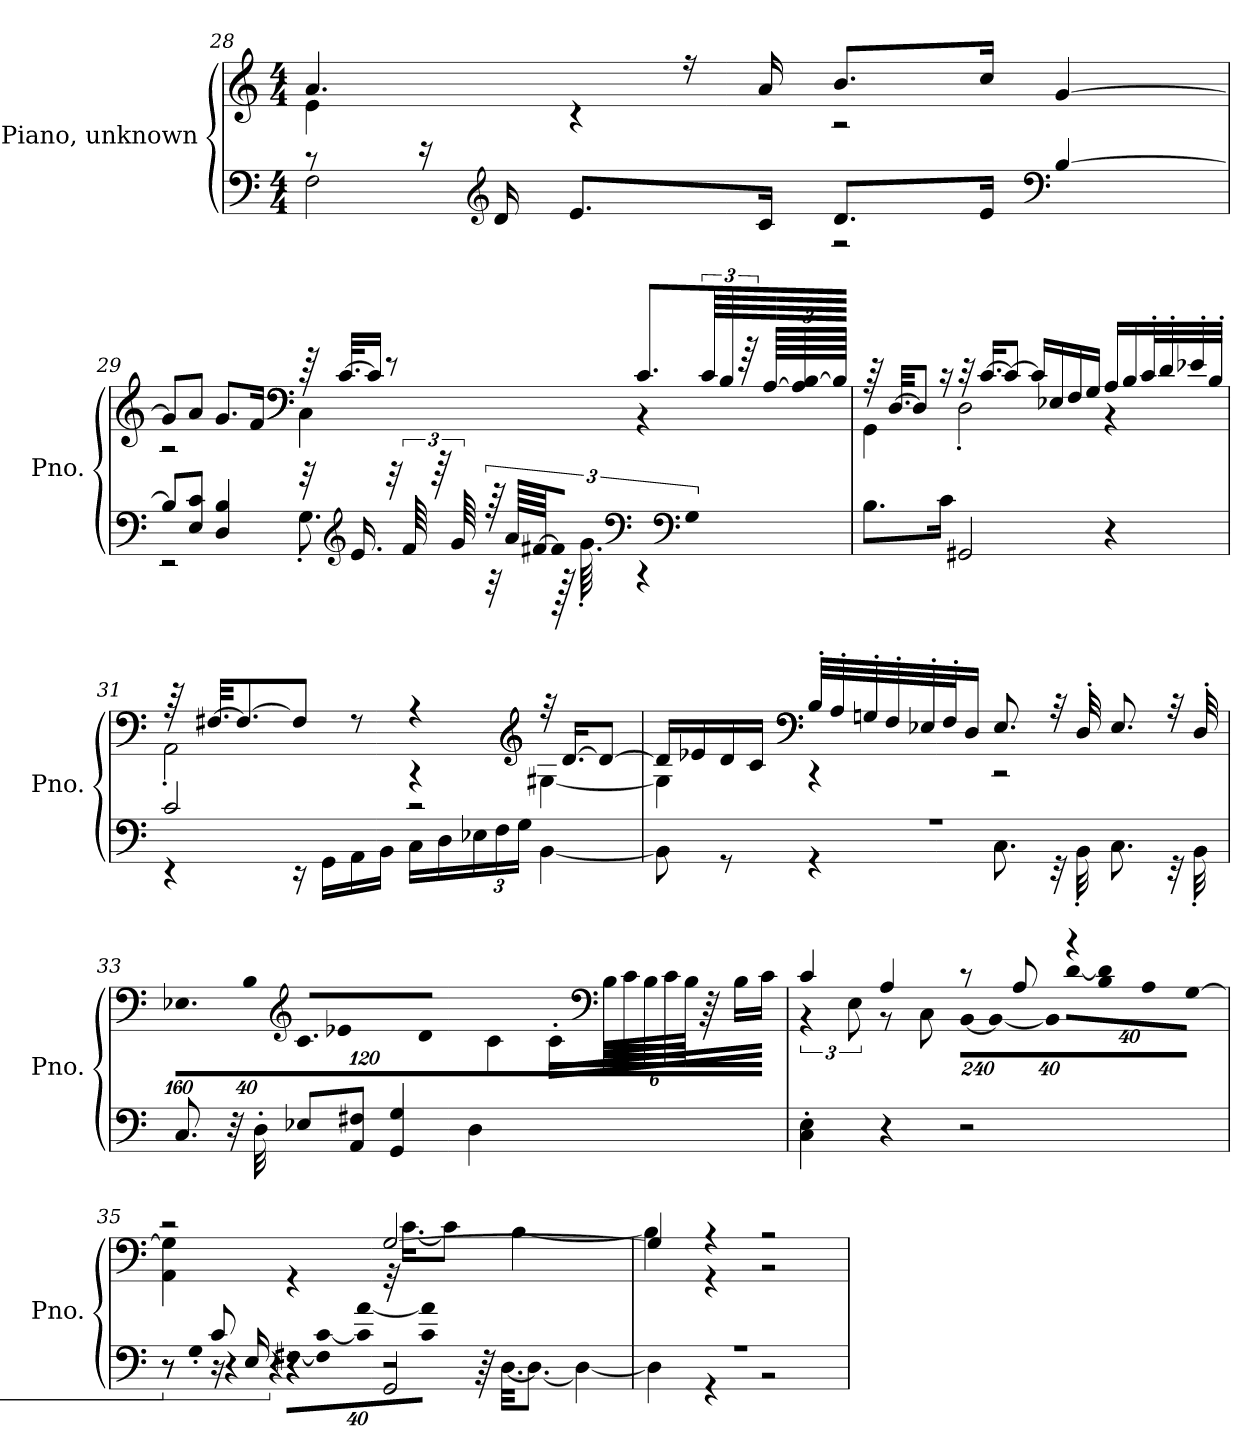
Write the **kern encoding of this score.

**kern	**kern
*part1	*part1
*staff2	*staff1
*I"Piano, unknown	*
*I'Pno.	*
*clefF4	*clefG2
*k[]	*k[]
*M4/4	*M4/4
=28	=28
*^	*^
8r	2F\	4.a/	4e\
16r	.	.	.
*clefG2	*	*	*
16d/	.	.	.
8.e/L	.	.	4r
.	.	16r	.
16c/Jk	.	16a/	.
8.d/L	2r	8.b/L	2r
16e/Jk	.	16cc/Jk	.
*clefF4	*	*	*
[4B/	.	[4g/	.
!!LO:LB:g=z	!!
=29	=29	=29	=29
8B/L]	2r	8g/L]	2r
8E/ 8c/J	.	8a/J	.
4D/ 4B/	.	8.g/L	.
.	.	16f/Jk	.
*	*	*clefF4	*
32r	8.G'\	64r	4C\
.	.	[32.c/KLL	.
*clefG2	*	*	*
16.e/	.	.	.
.	.	16c/JJ]	.
32r	.	8r	.
96f/	.	.	.
96r	.	.	.
96g/	.	.	.
96r	32r	.	.
96a/LLLL	.	.	.
[96f#X/J	.	.	.
32f#/JJJ]	128r	.	.
.	64.g'\	.	.
*clefF4	*	*	*
4G/	4r	8.c/L	4r
.	.	96c/LLL	.
.	.	96B/JJJJ	.
.	.	96r	.
*	*	*Xbrackettup	*
.	.	[96A/LLLL	.
.	.	96A/] [96B/	.
.	.	96B/JJJJ]	.
*v	*v	*	*
!!LO:LB:g=z	!!
=30	=30	=30
8.B\L	64r	4GG\
.	[32.D/KKL	.
.	8D/J]	.
16c\Jk	16r	.
2GG#X/	32r	2D'\
.	[16.c/KL	.
.	8c/J_	.
.	16c/LL]	.
.	16E-X/	.
.	16F/	.
.	16G/JJ	.
4r	16A/LL	4r
.	16B/	.
.	32c'/L	.
.	32d'/	.
.	32e-X'/	.
.	32B'/JJJ	.
=31	=31	=31
*^	*	*
2c/	4r	64r	2AA'\
.	.	[32.F#X/KKL	.
.	.	8.F#/_	.
.	16r	8F#/J]	.
.	16GG\LL	.	.
.	16AA\	8r	.
.	16BB\JJ	.	.
2r	16C\LL	4r	4r
.	16D\	.	.
*	*Xbrackettup	*	*
.	24E-X\	.	.
.	24F\	.	.
.	24G\JJ	.	.
*	*	*clefG2	*
.	[4BB\	32r	[4G#X\
.	.	[16.d/KL	.
.	.	8d/J_	.
!!LO:LB:g=z	!!
=32	=32	=32	=32
1r	8BB\]	16d/LL]	4G#\]
.	.	16e-X/	.
.	8r	16d/	.
.	.	16c/JJ	.
*	*	*clefF4	*
.	4r	32B'/LLL	4r
.	.	32A'/	.
.	.	32Gn'/	.
.	.	32F'/	.
.	.	32E-X'/	.
.	.	32F'/J	.
.	.	16D/JJ	.
.	8.C\	8.E-/	2r
.	32r	32r	.
.	32BB'\	32D'/	.
.	8.C\	8.E-/	.
.	32r	32r	.
.	32BB'\	32D'/	.
*	*	*v	*v
=33	=33	=33
!	!	!LO:N:vis=8.
*v	*v	*
8.C/	640%137E-X\L
32r	.
!	!LO:N:vis=32
.	640%23B\Jkk
32D'\	.
*	*clefG2
!	!LO:N:vis=16.
8E-X/L	960%103c/LL
!	!LO:N:vis=16
.	1920%137e-X/
8AA/ 8F#X/J	.
!	!LO:N:vis=16
.	1920%137d/JJ
4GG/ 4G/	4c/
4D\	16c'\LL
*	*clefF4
.	96B\LL
.	96c\
.	96B\
*	*brackettup
.	96c\
.	96B\JJJJ
.	96r
.	16B\LL
.	16c\JJ
!!LO:LB:g=z
=34	=34
*	*^
4C\' 4E\'	4c/	6r
.	.	12E\
4r	4A/	8r
.	.	8C\
*	*	*Xbrackettup
!	!	!LO:N:vis=16
2r	8r	[1920%137BB\KL
!	!	!LO:N:vis=8
.	.	960%137BB\_
.	8A/	.
!	!	!LO:N:vis=32
.	.	640%23BB\Jkk]
!	!	!LO:N:vis=32
.	4r	[640%23d\KLL
!	!	!LO:N:vis=16
.	.	1920%137B\ 1920%137d\]
!	!	!LO:N:vis=16
.	.	1920%137A\
!	!	!LO:N:vis=16
.	.	[1920%137G\JJ
=35	=35	=35
*^	*	*
*	*brackettup	*	*
!	!LO:N:vis=16	!	!
*	*^	*	*
8r	1920%137r	8r	2r	4AA\ 4G\]
!	!LO:N:vis=16	!	!	!
.	1920%137G'\	.	.	.
8c/	.	16r	.	.
!	!LO:N:vis=16	!	!	!
.	1920%137r	.	.	.
.	.	16E/	.	.
!	!LO:N:vis=32	!	!	!
.	640%23r	.	.	.
!	!LO:N:vis=32	!	!	!
4r	[640%23F#X\KLL	4r	.	4r
!	!LO:N:vis=16	!	!	!
.	1920%137F#\] [1920%137c\	.	.	.
!	!LO:N:vis=16	!	!	!
.	1920%137c\] [1920%137a\	.	.	.
!	!LO:N:vis=16	!	!	!
.	1920%137c\ 1920%137a\]JJ	.	.	.
2r	64r	2GG/	[2G/	32r
.	[32.D\KKL	.	.	.
.	.	.	.	[16.c\KL
.	8.D\J_	.	.	.
.	.	.	.	8c\J]
.	4D\_	.	.	[4B\
*	*v	*v	*	*
=36	=36	=36	=36
1r	4D\]	4G/]	4B\]
.	4r	4r	4r
.	2r	2r	2r
*v	*v	*	*
*	*v	*v
=	=
*-	*-
